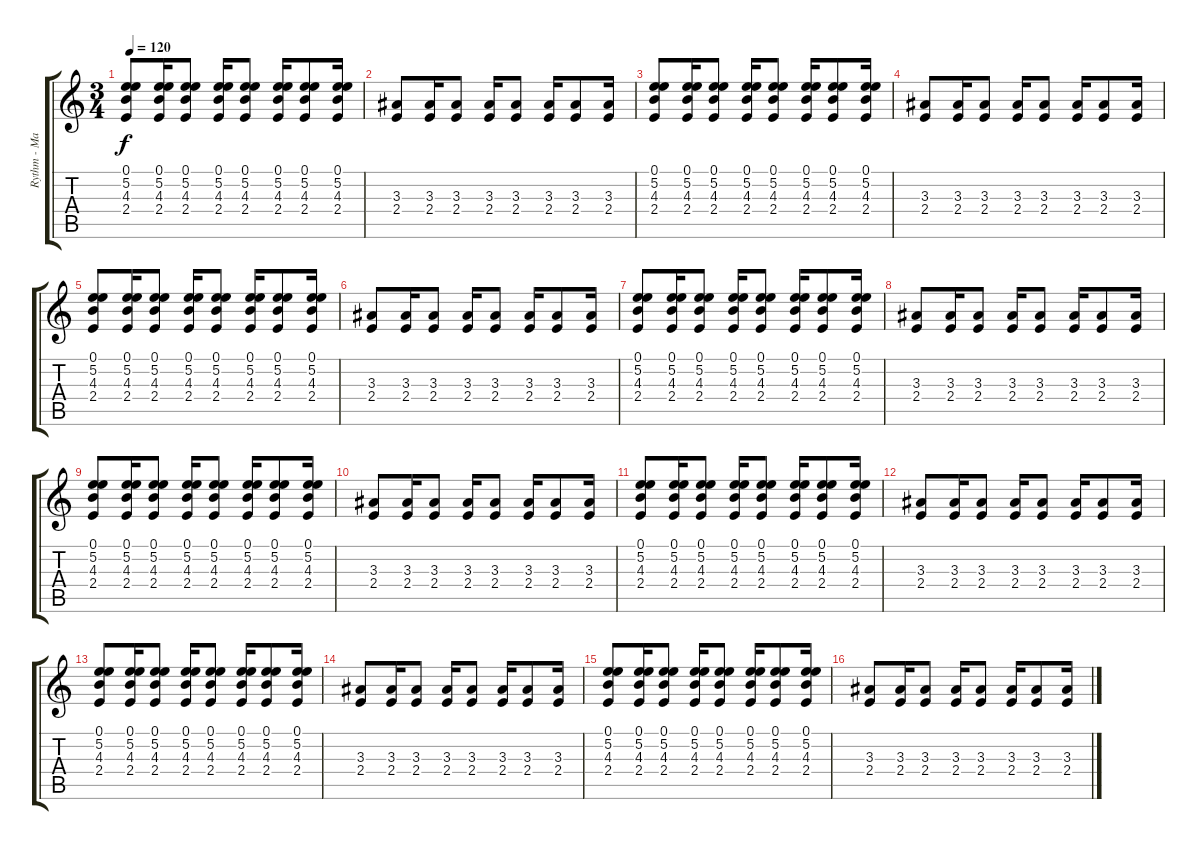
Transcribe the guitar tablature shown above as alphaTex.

\track ("Rythm - Marc" "Rythm - Ma") {instrument acousticguitarnylon}
\staff {score tabs}
\tuning (E4 B3 G3 D3 A2 E2) {hide}
\ts (3 4)
\tempo 120
\clef g2
\ks c
(0.1 5.2 4.3 2.4).8{dy f instrument acousticguitarnylon} (0.1 5.2 4.3 2.4).16 (0.1 5.2 4.3 2.4).8 (0.1 5.2 4.3 2.4).16 (0.1 5.2 4.3 2.4).8 (0.1 5.2 4.3 2.4).16 (0.1 5.2 4.3 2.4).8 (0.1 5.2 4.3 2.4).16 |
(3.3 2.4).8 (3.3 2.4).16 (3.3 2.4).8 (3.3 2.4).16 (3.3 2.4).8 (3.3 2.4).16 (3.3 2.4).8 (3.3 2.4).16 |
(0.1 5.2 4.3 2.4).8 (0.1 5.2 4.3 2.4).16 (0.1 5.2 4.3 2.4).8 (0.1 5.2 4.3 2.4).16 (0.1 5.2 4.3 2.4).8 (0.1 5.2 4.3 2.4).16 (0.1 5.2 4.3 2.4).8 (0.1 5.2 4.3 2.4).16 |
(3.3 2.4).8 (3.3 2.4).16 (3.3 2.4).8 (3.3 2.4).16 (3.3 2.4).8 (3.3 2.4).16 (3.3 2.4).8 (3.3 2.4).16 |
(0.1 5.2 4.3 2.4).8 (0.1 5.2 4.3 2.4).16 (0.1 5.2 4.3 2.4).8 (0.1 5.2 4.3 2.4).16 (0.1 5.2 4.3 2.4).8 (0.1 5.2 4.3 2.4).16 (0.1 5.2 4.3 2.4).8 (0.1 5.2 4.3 2.4).16 |
(3.3 2.4).8 (3.3 2.4).16 (3.3 2.4).8 (3.3 2.4).16 (3.3 2.4).8 (3.3 2.4).16 (3.3 2.4).8 (3.3 2.4).16 |
(0.1 5.2 4.3 2.4).8 (0.1 5.2 4.3 2.4).16 (0.1 5.2 4.3 2.4).8 (0.1 5.2 4.3 2.4).16 (0.1 5.2 4.3 2.4).8 (0.1 5.2 4.3 2.4).16 (0.1 5.2 4.3 2.4).8 (0.1 5.2 4.3 2.4).16 |
(3.3 2.4).8 (3.3 2.4).16 (3.3 2.4).8 (3.3 2.4).16 (3.3 2.4).8 (3.3 2.4).16 (3.3 2.4).8 (3.3 2.4).16 |
(0.1 5.2 4.3 2.4).8 (0.1 5.2 4.3 2.4).16 (0.1 5.2 4.3 2.4).8 (0.1 5.2 4.3 2.4).16 (0.1 5.2 4.3 2.4).8 (0.1 5.2 4.3 2.4).16 (0.1 5.2 4.3 2.4).8 (0.1 5.2 4.3 2.4).16 |
(3.3 2.4).8 (3.3 2.4).16 (3.3 2.4).8 (3.3 2.4).16 (3.3 2.4).8 (3.3 2.4).16 (3.3 2.4).8 (3.3 2.4).16 |
(0.1 5.2 4.3 2.4).8 (0.1 5.2 4.3 2.4).16 (0.1 5.2 4.3 2.4).8 (0.1 5.2 4.3 2.4).16 (0.1 5.2 4.3 2.4).8 (0.1 5.2 4.3 2.4).16 (0.1 5.2 4.3 2.4).8 (0.1 5.2 4.3 2.4).16 |
(3.3 2.4).8 (3.3 2.4).16 (3.3 2.4).8 (3.3 2.4).16 (3.3 2.4).8 (3.3 2.4).16 (3.3 2.4).8 (3.3 2.4).16 |
(0.1 5.2 4.3 2.4).8 (0.1 5.2 4.3 2.4).16 (0.1 5.2 4.3 2.4).8 (0.1 5.2 4.3 2.4).16 (0.1 5.2 4.3 2.4).8 (0.1 5.2 4.3 2.4).16 (0.1 5.2 4.3 2.4).8 (0.1 5.2 4.3 2.4).16 |
(3.3 2.4).8 (3.3 2.4).16 (3.3 2.4).8 (3.3 2.4).16 (3.3 2.4).8 (3.3 2.4).16 (3.3 2.4).8 (3.3 2.4).16 |
(0.1 5.2 4.3 2.4).8 (0.1 5.2 4.3 2.4).16 (0.1 5.2 4.3 2.4).8 (0.1 5.2 4.3 2.4).16 (0.1 5.2 4.3 2.4).8 (0.1 5.2 4.3 2.4).16 (0.1 5.2 4.3 2.4).8 (0.1 5.2 4.3 2.4).16 |
(3.3 2.4).8 (3.3 2.4).16 (3.3 2.4).8 (3.3 2.4).16 (3.3 2.4).8 (3.3 2.4).16 (3.3 2.4).8 (3.3 2.4).16
